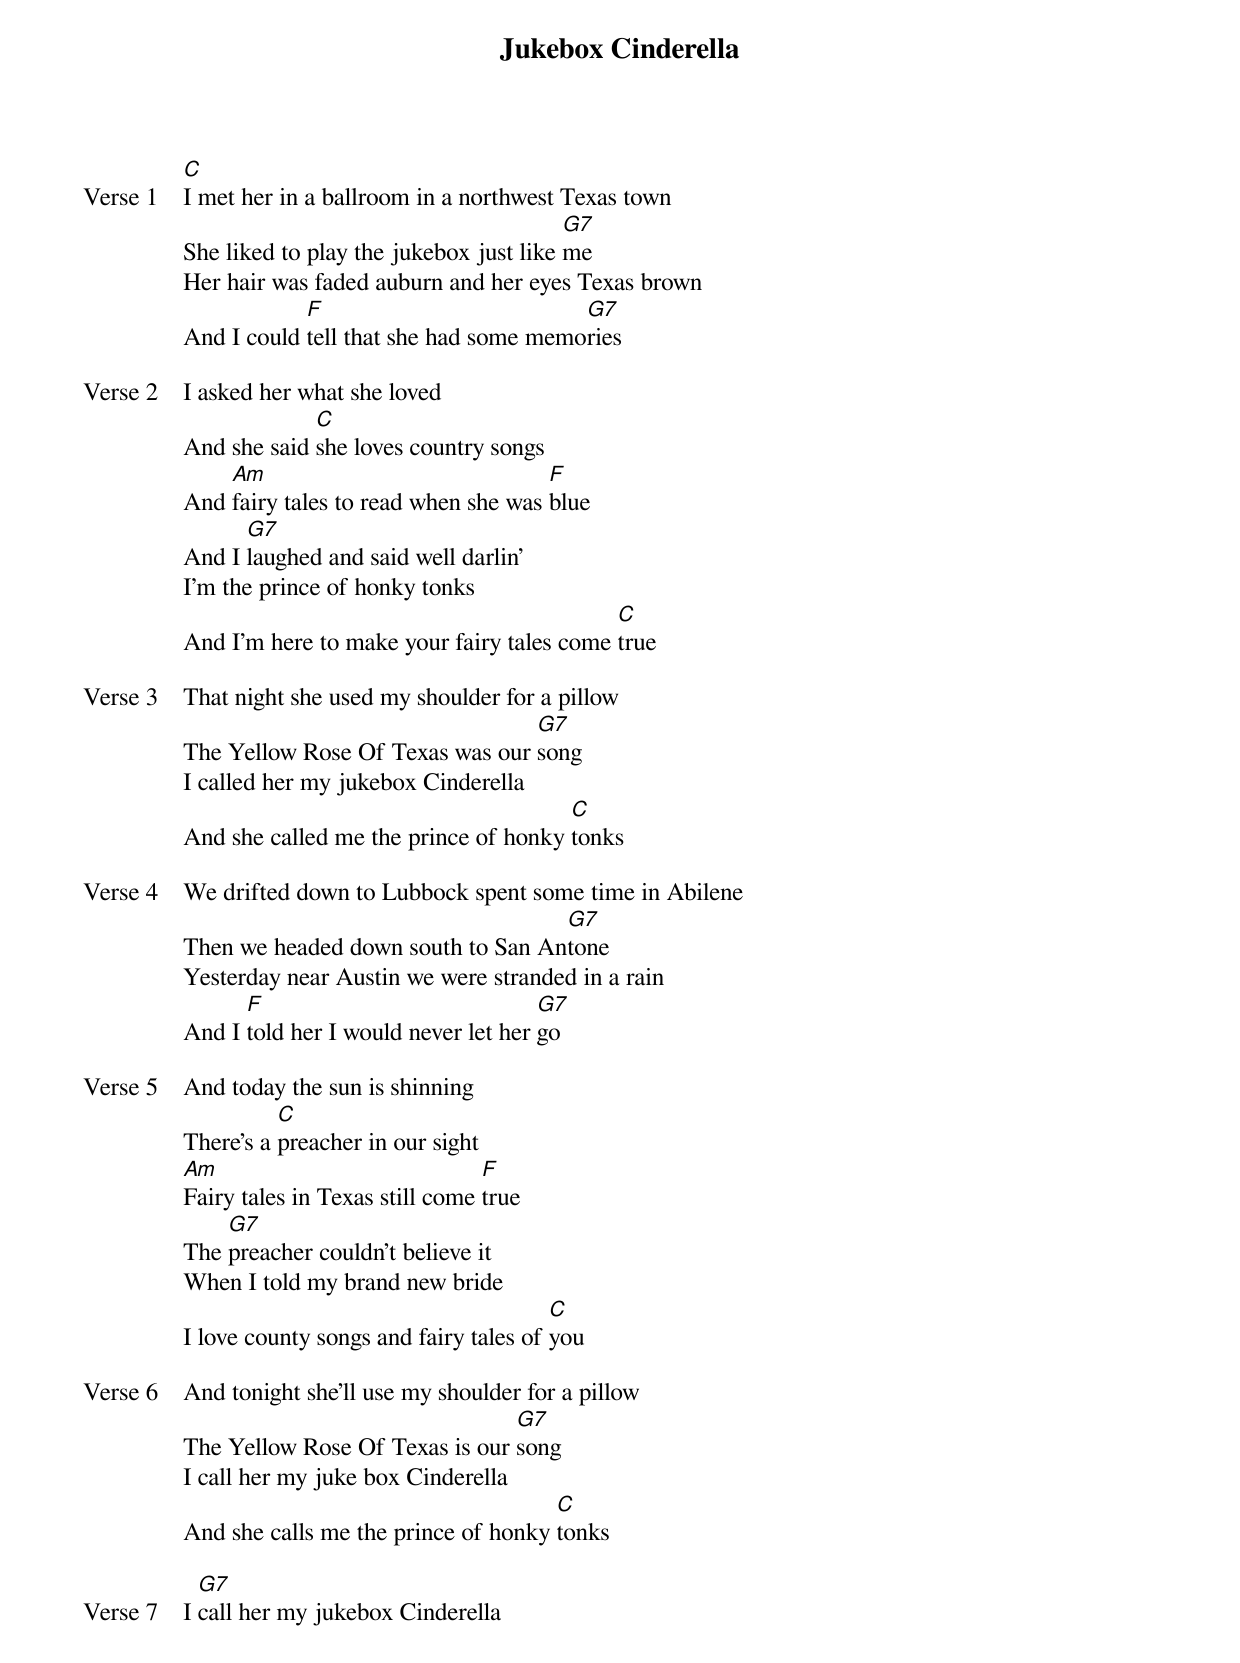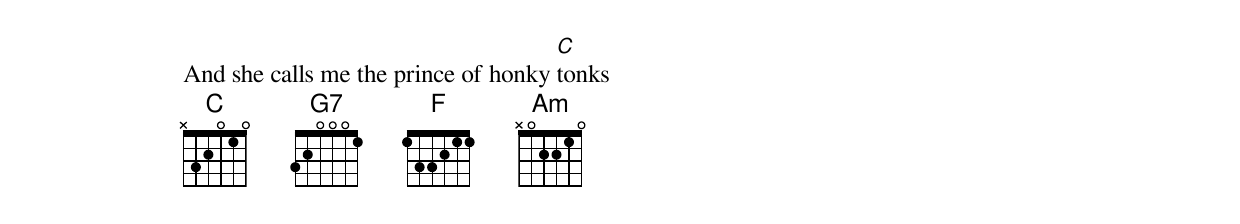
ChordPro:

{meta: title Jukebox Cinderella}
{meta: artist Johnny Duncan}
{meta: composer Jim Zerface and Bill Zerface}
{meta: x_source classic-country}
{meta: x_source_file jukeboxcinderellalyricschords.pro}
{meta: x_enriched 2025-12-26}

{start_of_verse: Verse 1}
[C]I met her in a ballroom in a northwest Texas town
She liked to play the jukebox just like [G7]me
Her hair was faded auburn and her eyes Texas brown
And I could [F]tell that she had some memo[G7]ries
{end_of_verse}

{start_of_verse: Verse 2}
I asked her what she loved
And she said [C]she loves country songs
And [Am]fairy tales to read when she was [F]blue
And I [G7]laughed and said well darlin'
I'm the prince of honky tonks
And I'm here to make your fairy tales come [C]true
{end_of_verse}

{start_of_verse: Verse 3}
That night she used my shoulder for a pillow
The Yellow Rose Of Texas was our [G7]song
I called her my jukebox Cinderella
And she called me the prince of honky [C]tonks
{end_of_verse}

{start_of_verse: Verse 4}
We drifted down to Lubbock spent some time in Abilene
Then we headed down south to San An[G7]tone
Yesterday near Austin we were stranded in a rain
And I [F]told her I would never let her [G7]go
{end_of_verse}

{start_of_verse: Verse 5}
And today the sun is shinning
There's a [C]preacher in our sight
[Am]Fairy tales in Texas still come [F]true
The [G7]preacher couldn't believe it
When I told my brand new bride
I love county songs and fairy tales of [C]you
{end_of_verse}

{start_of_verse: Verse 6}
And tonight she'll use my shoulder for a pillow
The Yellow Rose Of Texas is our [G7]song
I call her my juke box Cinderella
And she calls me the prince of honky [C]tonks
{end_of_verse}

{start_of_verse: Verse 7}
I [G7]call her my jukebox Cinderella
And she calls me the prince of honky [C]tonks
{end_of_verse}
